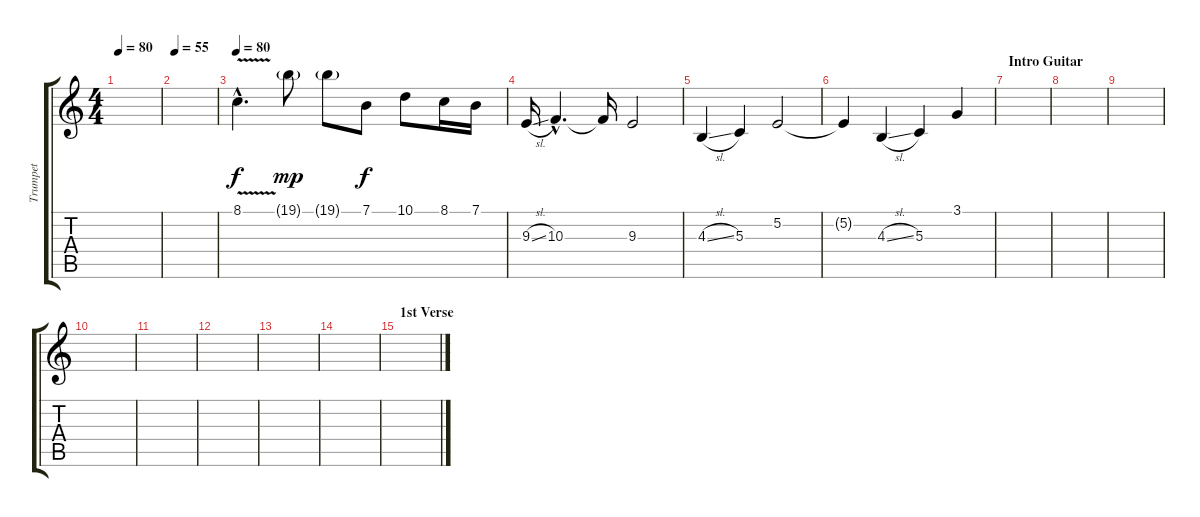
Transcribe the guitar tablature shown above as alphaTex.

\track ("Trumpet" "Trumpet") {instrument trumpet}
\staff {score tabs}
\tuning (E4 B3 G3 D3 A2 E2) {hide}
\ts (4 4)
\tempo 80
\tempo 55
\tempo 80
\clef g2
\ks c
|
\tempo 55
|
\tempo 80
8.1{v hac}.4{d} 19.1{g}.8{dy mp} 19.1{g}.8 7.1.8{dy f} 10.1.8 8.1.16 7.1.16 |
9.3{sl}.16 10.3{hac}.4{d} 10.3{t}.16 9.3.2 |
4.3{sl}.4 5.3.4 5.2.2 |
5.2{t}.4 4.3{sl}.4 5.3.4 3.1.4 |
\section ("" "Intro Guitar")
|
|
|
|
|
|
|
|
\section ("" "1st Verse")
